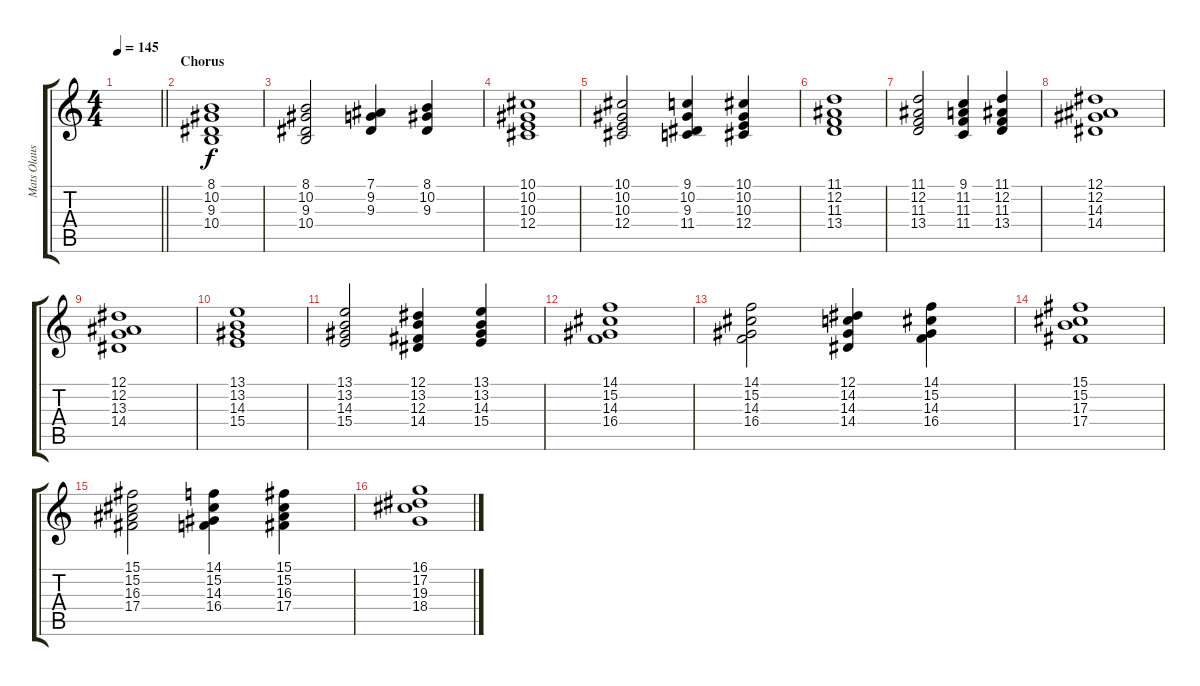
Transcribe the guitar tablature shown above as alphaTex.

\track ("Mats Olausson" "Mats Olaus") {instrument churchorgan}
\staff {score tabs}
\tuning (Eb4 Bb3 Gb3 Db3 Ab2 Eb2) {hide}
\ts (4 4)
\tempo 145
\clef g2
\barLineRight lightlight
\ks c
|
\section ("" "Chorus")
(8.1 10.2 9.3 10.4).1 |
(8.1 10.2 9.3 10.4).2 (7.1 9.2 9.3).4 (8.1 10.2 9.3).4 |
(10.1 10.2 10.3 12.4).1 |
(10.1 10.2 10.3 12.4).2 (9.1 10.2 9.3 11.4).4 (10.1 10.2 10.3 12.4).4 |
(11.1 12.2 11.3 13.4).1 |
(11.1 12.2 11.3 13.4).2 (9.1 11.2 11.3 11.4).4 (11.1 12.2 11.3 13.4).4 |
(12.1 12.2 14.3 14.4).1 |
(12.1 12.2 13.3 14.4).1 |
(13.1 13.2 14.3 15.4).1 |
(13.1 13.2 14.3 15.4).2 (12.1 13.2 12.3 14.4).4 (13.1 13.2 14.3 15.4).4 |
(14.1 15.2 14.3 16.4).1 |
(14.1 15.2 14.3 16.4).2 (12.1 14.2 14.3 14.4).4 (14.1 15.2 14.3 16.4).4 |
(15.1 15.2 17.3 17.4).1 |
(15.1 15.2 16.3 17.4).2 (14.1 15.2 14.3 16.4).4 (15.1 15.2 16.3 17.4).4 |
(16.1 17.2 19.3 18.4).1
